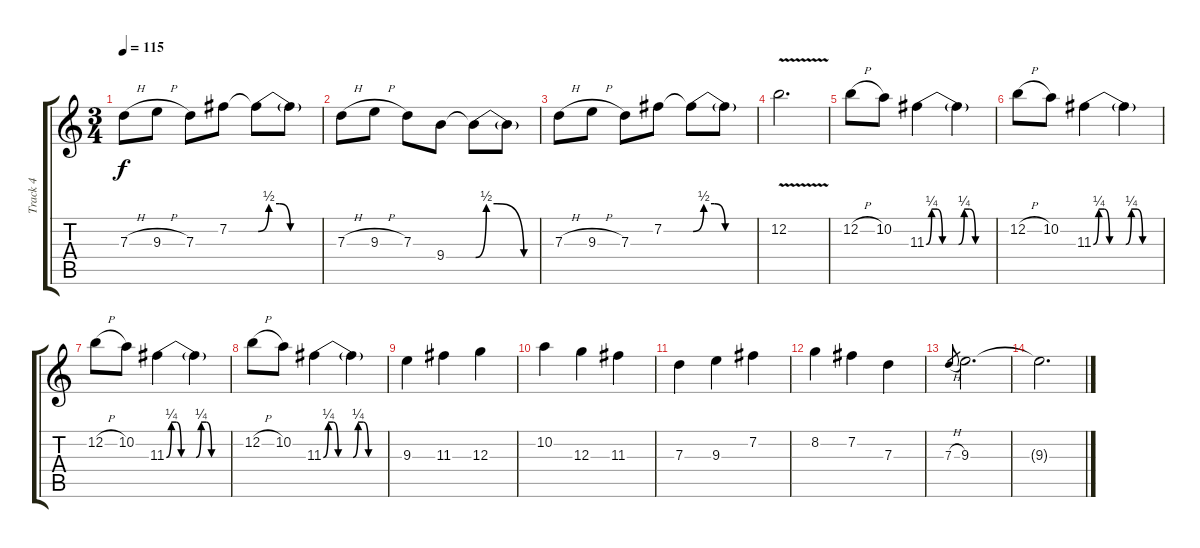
\track ("Track 4" "Track 4") {instrument distortionguitar}
\staff {score tabs}
\tuning (E4 B3 G3 D3 A2 E2) {hide}
\ts (3 4)
\tempo 115
\clef g2
\ks c
7.3{h}.8{dy f} 9.3{h}.8 7.3.8 7.2.8 7.2{be (custom 0 0 10 2 20 2 30 0 60 0) t}.8 7.2{t}.8 |
7.3{h}.8 9.3{h}.8 7.3.8 9.4.8 9.4{be (custom 0 0 10 2 20 2 45 0 60 0) t}.8 9.4{t}.8 |
7.3{h}.8 9.3{h}.8 7.3.8 7.2.8 7.2{be (custom 0 0 10 2 20 2 30 0 60 0) t}.8 7.2{t}.8 |
12.2{v}.2{d} |
12.2{h}.8 10.2.8 11.3{be (custom 0 0 10 1 20 1 30 0 60 0)}.4 11.3{be (custom 0 0 10 1 20 1 30 0 60 0) t}.4 |
12.2{h}.8 10.2.8 11.3{be (custom 0 0 10 1 20 1 30 0 60 0)}.4 11.3{be (custom 0 0 10 1 20 1 30 0 60 0) t}.4 |
12.2{h}.8 10.2.8 11.3{be (custom 0 0 10 1 20 1 30 0 60 0)}.4 11.3{be (custom 0 0 10 1 20 1 30 0 60 0) t}.4 |
12.2{h}.8 10.2.8 11.3{be (custom 0 0 10 1 20 1 30 0 60 0)}.4 11.3{be (custom 0 0 10 1 20 1 30 0 60 0) t}.4 |
9.3.4 11.3.4 12.3.4 |
10.2.4 12.3.4 11.3.4 |
7.3.4 9.3.4 7.2.4 |
8.2.4 7.2.4 7.3.4 |
7.3{h}.8{gr} 9.3.2{d} |
9.3{t}.2{d}
